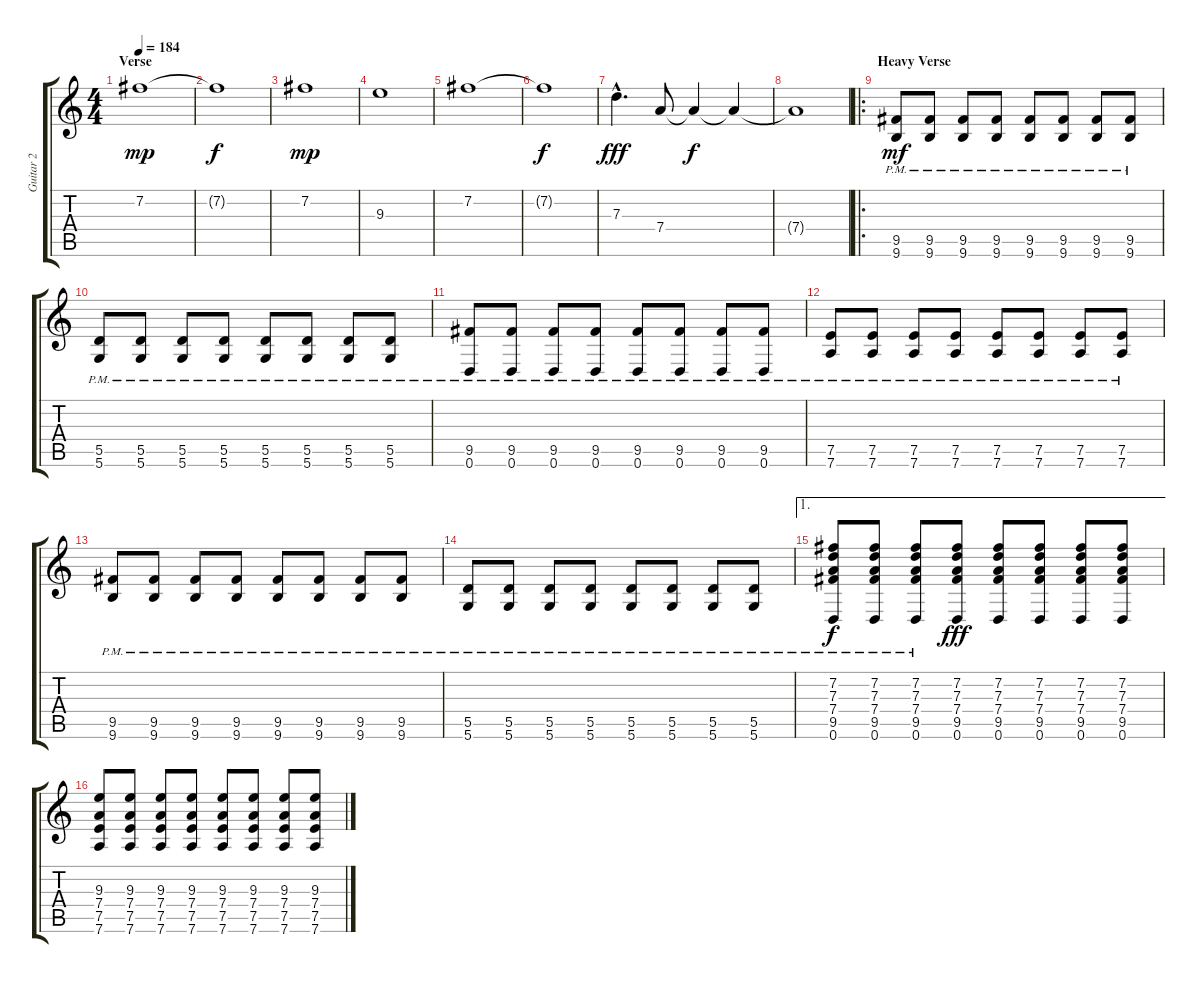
\track ("Guitar 2" "Guitar 2") {instrument electricguitarclean}
\staff {score tabs}
\tuning (E4 B3 G3 D3 A2 D2) {hide}
\ts (4 4)
\section ("" "Verse")
\tempo 184
\clef g2
\ks c
7.2.1{dy mp instrument electricguitarclean} |
7.2{t}.1{dy f} |
7.2.1{dy mp} |
9.3.1 |
7.2.1 |
7.2{t}.1{dy f} |
7.3{hac}.4{d dy fff} 7.4.8 7.4{t}.4{dy f} 7.4{t}.4 |
7.4{t}.1 |
\ro
\section ("" "Heavy Verse")
(9.5{pm} 9.6{pm}).8{dy mf instrument distortionguitar} (9.5{pm} 9.6{pm}).8 (9.5{pm} 9.6{pm}).8 (9.5{pm} 9.6{pm}).8 (9.5{pm} 9.6{pm}).8 (9.5{pm} 9.6{pm}).8 (9.5{pm} 9.6{pm}).8 (9.5{pm} 9.6{pm}).8 |
(5.5{pm} 5.6{pm}).8 (5.5{pm} 5.6{pm}).8 (5.5{pm} 5.6{pm}).8 (5.5{pm} 5.6{pm}).8 (5.5{pm} 5.6{pm}).8 (5.5{pm} 5.6{pm}).8 (5.5{pm} 5.6{pm}).8 (5.5{pm} 5.6{pm}).8 |
(9.5{pm} 0.6{pm}).8 (9.5{pm} 0.6{pm}).8 (9.5{pm} 0.6{pm}).8 (9.5{pm} 0.6{pm}).8 (9.5{pm} 0.6{pm}).8 (9.5{pm} 0.6{pm}).8 (9.5{pm} 0.6{pm}).8 (9.5{pm} 0.6{pm}).8 |
(7.5{pm} 7.6{pm}).8 (7.5{pm} 7.6{pm}).8 (7.5{pm} 7.6{pm}).8 (7.5{pm} 7.6{pm}).8 (7.5{pm} 7.6{pm}).8 (7.5{pm} 7.6{pm}).8 (7.5{pm} 7.6{pm}).8 (7.5{pm} 7.6{pm}).8 |
(9.5{pm} 9.6{pm}).8 (9.5{pm} 9.6{pm}).8 (9.5{pm} 9.6{pm}).8 (9.5{pm} 9.6{pm}).8 (9.5{pm} 9.6{pm}).8 (9.5{pm} 9.6{pm}).8 (9.5{pm} 9.6{pm}).8 (9.5{pm} 9.6{pm}).8 |
(5.5{pm} 5.6{pm}).8 (5.5{pm} 5.6{pm}).8 (5.5{pm} 5.6{pm}).8 (5.5{pm} 5.6{pm}).8 (5.5{pm} 5.6{pm}).8 (5.5{pm} 5.6{pm}).8 (5.5{pm} 5.6{pm}).8 (5.5{pm} 5.6{pm}).8 |
\ae 1
(7.2{pm} 7.3{pm} 7.4{pm} 9.5{pm} 0.6{pm}).8{dy f} (7.2{pm} 7.3{pm} 7.4{pm} 9.5{pm} 0.6{pm}).8 (7.2{pm} 7.3{pm} 7.4{pm} 9.5{pm} 0.6{pm}).8 (7.2 7.3 7.4 9.5 0.6).8{dy fff} (7.2 7.3 7.4 9.5 0.6).8 (7.2 7.3 7.4 9.5 0.6).8 (7.2 7.3 7.4 9.5 0.6).8 (7.2 7.3 7.4 9.5 0.6).8 |
(9.3 7.4 7.5 7.6).8 (9.3 7.4 7.5 7.6).8 (9.3 7.4 7.5 7.6).8 (9.3 7.4 7.5 7.6).8 (9.3 7.4 7.5 7.6).8 (9.3 7.4 7.5 7.6).8 (9.3 7.4 7.5 7.6).8 (9.3 7.4 7.5 7.6).8
